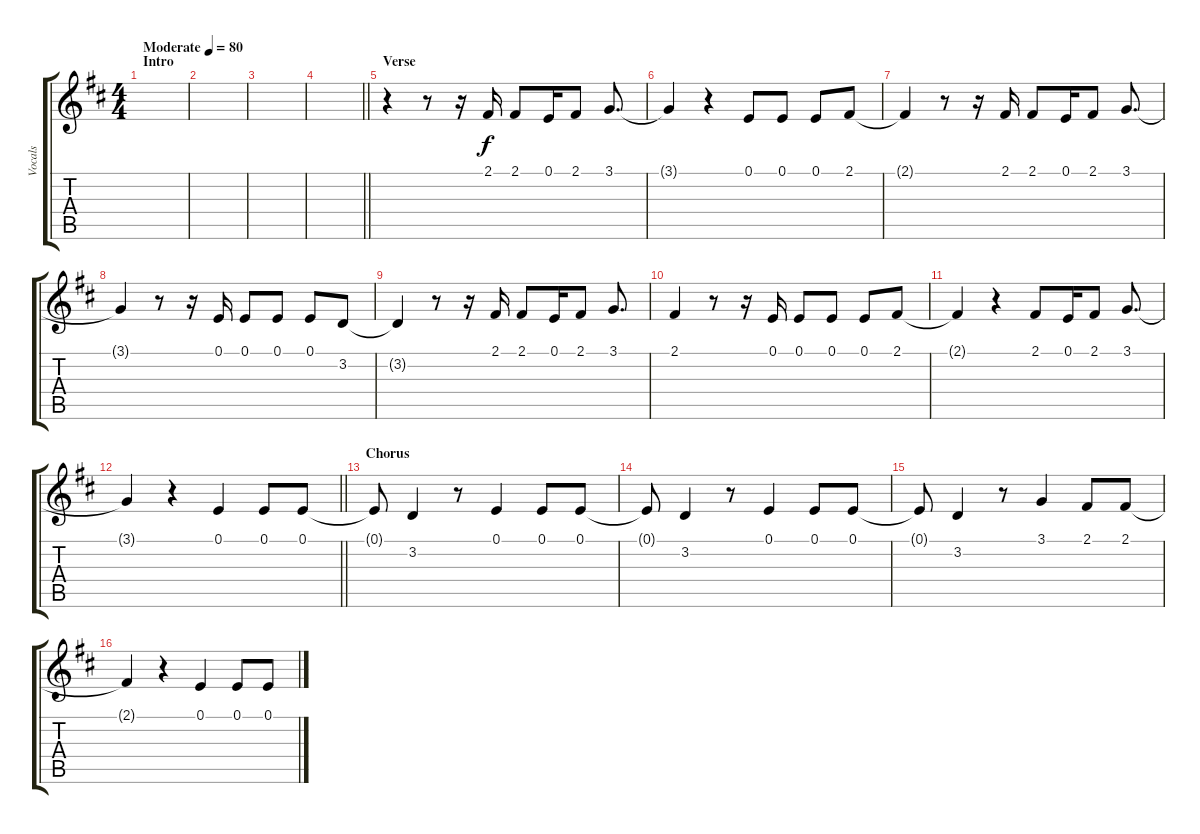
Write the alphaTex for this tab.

\track ("Vocals" "Vocals") {instrument clarinet}
\staff {score tabs}
\tuning (E4 B3 G3 D3 A2 E2) {hide}
\ts (4 4)
\section ("" "Intro")
\tempo (80 "Moderate")
\clef g2
\ks d
|
|
|
\barLineRight lightlight
|
\section ("" "Verse")
r.4 r.8 r.16 2.1.16 2.1.8 0.1.16 2.1.8 3.1.8{d} |
3.1{t}.4 r.4 0.1.8 0.1.8 0.1.8 2.1.8 |
2.1{t}.4 r.8 r.16 2.1.16 2.1.8 0.1.16 2.1.8 3.1.8{d} |
3.1{t}.4 r.8 r.16 0.1.16 0.1.8 0.1.8 0.1.8 3.2.8 |
3.2{t}.4 r.8 r.16 2.1.16 2.1.8 0.1.16 2.1.8 3.1.8{d} |
2.1.4 r.8 r.16 0.1.16 0.1.8 0.1.8 0.1.8 2.1.8 |
2.1{t}.4 r.4 2.1.8 0.1.16 2.1.8 3.1.8{d} |
\barLineRight lightlight
3.1{t}.4 r.4 0.1.4 0.1.8 0.1.8 |
\section ("" "Chorus")
0.1{t}.8 3.2.4 r.8 0.1.4 0.1.8 0.1.8 |
0.1{t}.8 3.2.4 r.8 0.1.4 0.1.8 0.1.8 |
0.1{t}.8 3.2.4 r.8 3.1.4 2.1.8 2.1.8 |
2.1{t}.4 r.4 0.1.4 0.1.8 0.1.8
